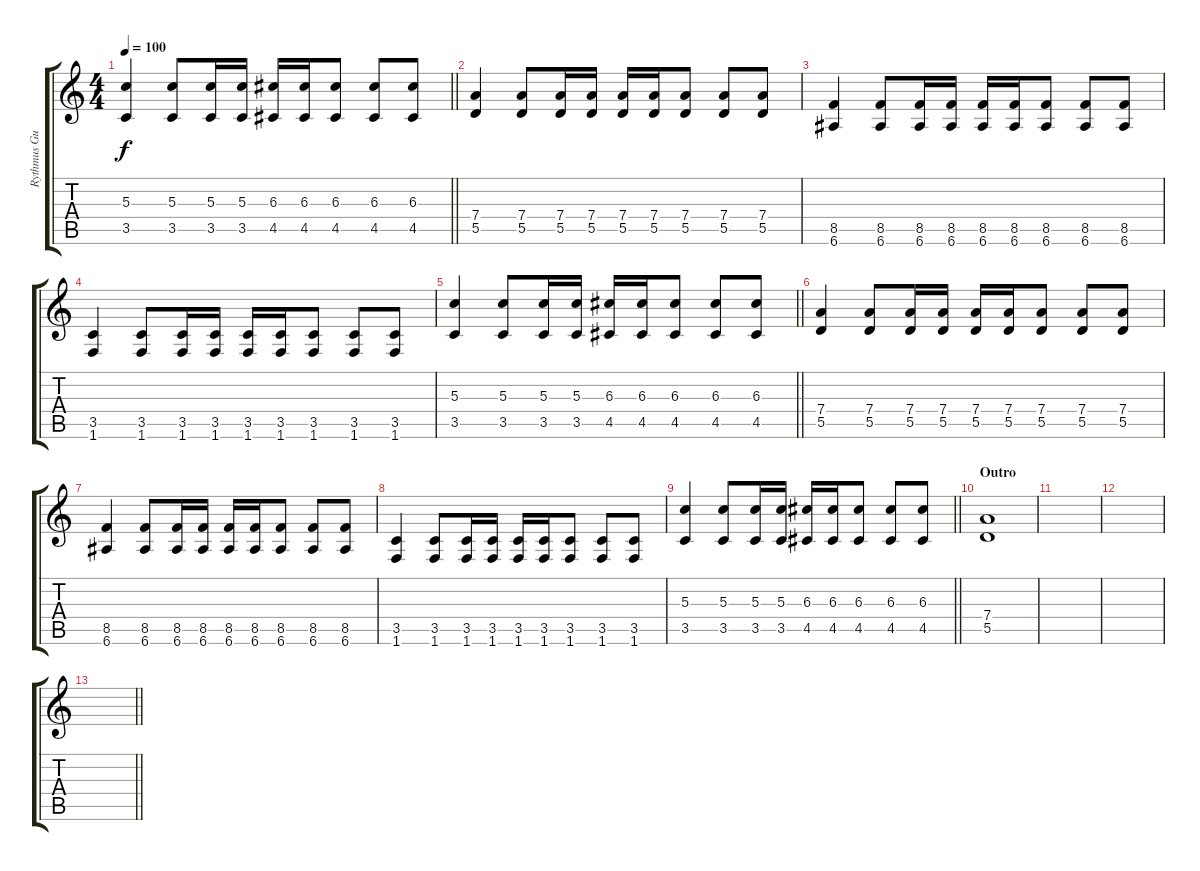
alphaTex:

\track ("Rythmus Guitar" "Rythmus Gu") {instrument acousticguitarsteel}
\staff {score tabs}
\tuning (E4 B3 G3 D3 A2 E2) {hide}
\ts (4 4)
\tempo 100
\clef g2
\barLineRight lightlight
\ks c
(5.3 3.5).4{dy f} (5.3 3.5).8 (5.3 3.5).16 (5.3 3.5).16 (6.3 4.5).16 (6.3 4.5).16 (6.3 4.5).8 (6.3 4.5).8 (6.3 4.5).8 |
(7.4 5.5).4{volume 14 instrument overdrivenguitar} (7.4 5.5).8 (7.4 5.5).16 (7.4 5.5).16 (7.4 5.5).16 (7.4 5.5).16 (7.4 5.5).8 (7.4 5.5).8 (7.4 5.5).8 |
(8.5 6.6).4 (8.5 6.6).8 (8.5 6.6).16 (8.5 6.6).16 (8.5 6.6).16 (8.5 6.6).16 (8.5 6.6).8 (8.5 6.6).8 (8.5 6.6).8 |
(3.5 1.6).4 (3.5 1.6).8 (3.5 1.6).16 (3.5 1.6).16 (3.5 1.6).16 (3.5 1.6).16 (3.5 1.6).8 (3.5 1.6).8 (3.5 1.6).8 |
\barLineRight lightlight
(5.3 3.5).4 (5.3 3.5).8 (5.3 3.5).16 (5.3 3.5).16 (6.3 4.5).16 (6.3 4.5).16 (6.3 4.5).8 (6.3 4.5).8 (6.3 4.5).8 |
(7.4 5.5).4{volume 14 instrument overdrivenguitar} (7.4 5.5).8 (7.4 5.5).16 (7.4 5.5).16 (7.4 5.5).16 (7.4 5.5).16 (7.4 5.5).8 (7.4 5.5).8 (7.4 5.5).8 |
(8.5 6.6).4 (8.5 6.6).8 (8.5 6.6).16 (8.5 6.6).16 (8.5 6.6).16 (8.5 6.6).16 (8.5 6.6).8 (8.5 6.6).8 (8.5 6.6).8 |
(3.5 1.6).4 (3.5 1.6).8 (3.5 1.6).16 (3.5 1.6).16 (3.5 1.6).16 (3.5 1.6).16 (3.5 1.6).8 (3.5 1.6).8 (3.5 1.6).8 |
\barLineRight lightlight
(5.3 3.5).4 (5.3 3.5).8 (5.3 3.5).16 (5.3 3.5).16 (6.3 4.5).16 (6.3 4.5).16 (6.3 4.5).8 (6.3 4.5).8 (6.3 4.5).8 |
\section ("" "Outro")
(7.4 5.5).1 |
|
|
\barLineRight lightlight
